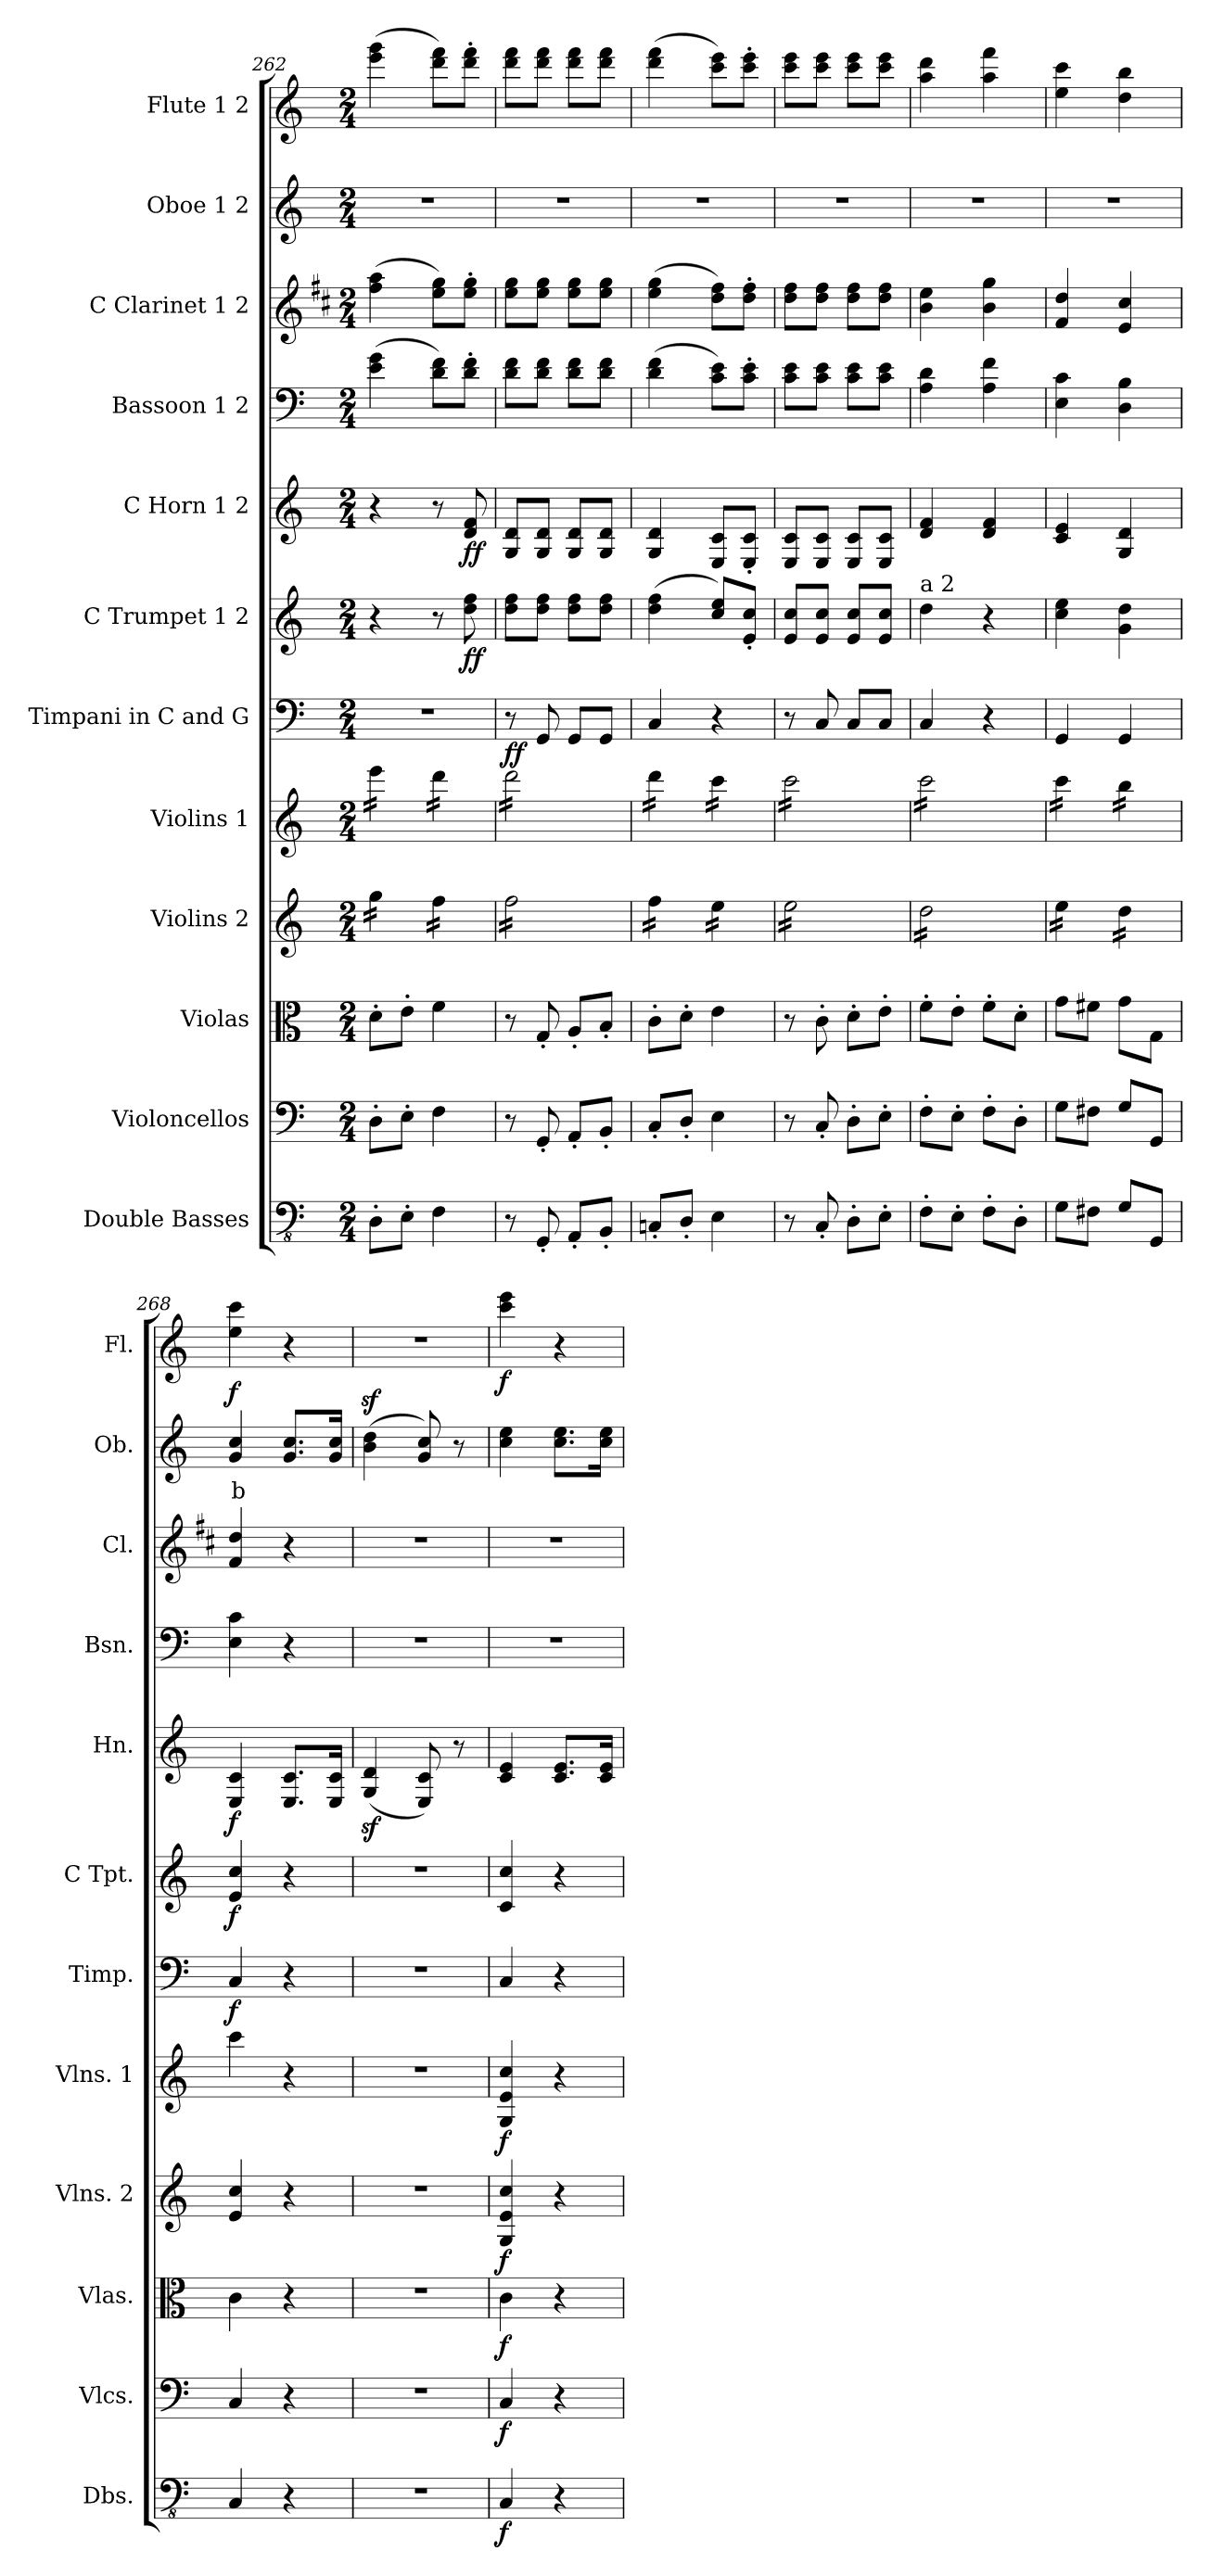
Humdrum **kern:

**kern	**dynam	**kern	**dynam	**kern	**dynam	**kern	**dynam	**kern	**dynam	**kern	**dynam	**kern	**dynam	**kern	**dynam	**kern	**kern	**kern	**text	**dynam	**kern	**dynam
*part12	*part12	*part11	*part11	*part10	*part10	*part9	*part9	*part8	*part8	*part7	*part7	*part6	*part6	*part5	*part5	*part4	*part3	*part2	*part2	*part2	*part1	*part1
*staff12	*staff12	*staff11	*staff11	*staff10	*staff10	*staff9	*staff9	*staff8	*staff8	*staff7	*staff7	*staff6	*staff6	*staff5	*staff5	*staff4	*staff3	*staff2	*staff2	*staff2	*staff1	*staff1
*I"Double Basses	*	*I"Violoncellos	*	*I"Violas	*	*I"Violins 2	*	*I"Violins 1	*	*I"Timpani in C and G	*	*I"C Trumpet 1 2	*	*I"C Horn  1 2	*	*I"Bassoon 1 2	*I"C Clarinet 1 2	*I"Oboe 1 2	*	*	*I"Flute 1 2	*
*I'Dbs.	*	*I'Vlcs.	*	*I'Vlas.	*	*I'Vlns. 2	*	*I'Vlns. 1	*	*I'Timp.	*	*I'C Tpt.	*	*I'Hn.	*	*I'Bsn.	*I'Cl.	*I'Ob.	*	*	*I'Fl.	*
*clefFv4	*	*clefF4	*	*clefC3	*	*clefG2	*	*clefG2	*	*clefF4	*	*clefG2	*	*clefG2	*	*clefF4	*clefG2	*clefG2	*	*	*clefG2	*
*	*	*	*	*	*	*	*	*	*	*	*	*	*	*ITrd7c12	*	*	*ITrd1c2	*	*	*	*	*
*k[]	*	*k[]	*	*k[]	*	*k[]	*	*k[]	*	*k[]	*	*k[]	*	*k[]	*	*k[]	*k[]	*k[]	*	*	*k[]	*
*M2/4	*	*M2/4	*	*M2/4	*	*M2/4	*	*M2/4	*	*M2/4	*	*M2/4	*	*M2/4	*	*M2/4	*M2/4	*M2/4	*	*	*M2/4	*
=262	=262	=262	=262	=262	=262	=262	=262	=262	=262	=262	=262	=262	=262	=262	=262	=262	=262	=262	=262	=262	=262	=262
*	*	*	*	*	*	*tremolo	*	*	*	*	*	*	*	*	*	*	*	*	*	*	*	*
*	*	*	*	*	*	*	*	*tremolo	*	*	*	*	*	*	*	*	*	*	*	*	*	*
8DD'\L	.	8D'\L	.	8d'\L	.	16gg\LL	.	16eee\LL	.	2r	.	4r	.	4r	.	(>4e\ 4g\	(>4ee\ 4gg\	2r	.	.	(>4eee\ 4ggg\	.
.	.	.	.	.	.	16gg\	.	16eee\	.	.	.	.	.	.	.	.	.	.	.	.	.	.
8EE'\J	.	8E'\J	.	8e'\J	.	16gg\	.	16eee\	.	.	.	.	.	.	.	.	.	.	.	.	.	.
.	.	.	.	.	.	16gg\JJ	.	16eee\JJ	.	.	.	.	.	.	.	.	.	.	.	.	.	.
4FF\	.	4F\	.	4f\	.	16ff\LL	.	16ddd\LL	.	.	.	8r	.	8r	.	8d\ 8f\L)	8dd\ 8ff\L)	.	.	.	8ddd\ 8fff\L)	.
.	.	.	.	.	.	16ff\	.	16ddd\	.	.	.	.	.	.	.	.	.	.	.	.	.	.
!	!	!	!	!	!	!	!	!	!	!	!	!	!LO:DY:b	!	!LO:DY:b	!	!	!	!	!	!	!
.	.	.	.	.	.	16ff\	.	16ddd\	.	.	.	8dd\ 8ff\	ff	8D/ 8F/	ff	8d\' 8f\'J	8dd\' 8ff\'J	.	.	.	8ddd\' 8fff\'J	.
.	.	.	.	.	.	16ff\JJ	.	16ddd\JJ	.	.	.	.	.	.	.	.	.	.	.	.	.	.
=263	=263	=263	=263	=263	=263	=263	=263	=263	=263	=263	=263	=263	=263	=263	=263	=263	=263	=263	=263	=263	=263	=263
!	!	!	!	!	!	!	!	!	!	!	!LO:DY:b	!	!	!	!	!	!	!	!	!	!	!
8r	.	8r	.	8r	.	16ff\LL	.	16ddd\LL	.	8r	ff	8dd\ 8ff\L	.	8GG/ 8D/L	.	8d\ 8f\L	8dd\ 8ff\L	2r	.	.	8ddd\ 8fff\L	.
.	.	.	.	.	.	16ff\	.	16ddd\	.	.	.	.	.	.	.	.	.	.	.	.	.	.
8GGG'/	.	8GG'/	.	8G'/	.	16ff\	.	16ddd\	.	8GG/	.	8dd\ 8ff\J	.	8GG/ 8D/J	.	8d\ 8f\J	8dd\ 8ff\J	.	.	.	8ddd\ 8fff\J	.
.	.	.	.	.	.	16ff\	.	16ddd\	.	.	.	.	.	.	.	.	.	.	.	.	.	.
8AAA'/L	.	8AA'/L	.	8A'/L	.	16ff\	.	16ddd\	.	8GG/L	.	8dd\ 8ff\L	.	8GG/ 8D/L	.	8d\ 8f\L	8dd\ 8ff\L	.	.	.	8ddd\ 8fff\L	.
.	.	.	.	.	.	16ff\	.	16ddd\	.	.	.	.	.	.	.	.	.	.	.	.	.	.
8BBB'/J	.	8BB'/J	.	8B'/J	.	16ff\	.	16ddd\	.	8GG/J	.	8dd\ 8ff\J	.	8GG/ 8D/J	.	8d\ 8f\J	8dd\ 8ff\J	.	.	.	8ddd\ 8fff\J	.
.	.	.	.	.	.	16ff\JJ	.	16ddd\JJ	.	.	.	.	.	.	.	.	.	.	.	.	.	.
=264	=264	=264	=264	=264	=264	=264	=264	=264	=264	=264	=264	=264	=264	=264	=264	=264	=264	=264	=264	=264	=264	=264
8CCn'/L	.	8C'/L	.	8c'\L	.	16ff\LL	.	16ddd\LL	.	4C/	.	(>4dd\ 4ff\	.	4GG/ 4D/	.	(>4d\ 4f\	(>4dd\ 4ff\	2r	.	.	(>4ddd\ 4fff\	.
.	.	.	.	.	.	16ff\	.	16ddd\	.	.	.	.	.	.	.	.	.	.	.	.	.	.
8DD'/J	.	8D'/J	.	8d'\J	.	16ff\	.	16ddd\	.	.	.	.	.	.	.	.	.	.	.	.	.	.
.	.	.	.	.	.	16ff\JJ	.	16ddd\JJ	.	.	.	.	.	.	.	.	.	.	.	.	.	.
4EE\	.	4E\	.	4e\	.	16ee\LL	.	16ccc\LL	.	4r	.	8cc/ 8ee/L)	.	8EE/ 8C/L	.	8c\ 8e\L)	8cc\ 8ee\L)	.	.	.	8ccc\ 8eee\L)	.
.	.	.	.	.	.	16ee\	.	16ccc\	.	.	.	.	.	.	.	.	.	.	.	.	.	.
.	.	.	.	.	.	16ee\	.	16ccc\	.	.	.	8e/' 8cc/'J	.	8EE/' 8C/'J	.	8c\' 8e\'J	8cc\' 8ee\'J	.	.	.	8ccc\' 8eee\'J	.
.	.	.	.	.	.	16ee\JJ	.	16ccc\JJ	.	.	.	.	.	.	.	.	.	.	.	.	.	.
=265	=265	=265	=265	=265	=265	=265	=265	=265	=265	=265	=265	=265	=265	=265	=265	=265	=265	=265	=265	=265	=265	=265
8r	.	8r	.	8r	.	16ee\LL	.	16ccc\LL	.	8r	.	8e/ 8cc/L	.	8EE/ 8C/L	.	8c\ 8e\L	8cc\ 8ee\L	2r	.	.	8ccc\ 8eee\L	.
.	.	.	.	.	.	16ee\	.	16ccc\	.	.	.	.	.	.	.	.	.	.	.	.	.	.
8CC'/	.	8C'/	.	8c'\	.	16ee\	.	16ccc\	.	8C/	.	8e/ 8cc/J	.	8EE/ 8C/J	.	8c\ 8e\J	8cc\ 8ee\J	.	.	.	8ccc\ 8eee\J	.
.	.	.	.	.	.	16ee\	.	16ccc\	.	.	.	.	.	.	.	.	.	.	.	.	.	.
8DD'\L	.	8D'\L	.	8d'\L	.	16ee\	.	16ccc\	.	8C/L	.	8e/ 8cc/L	.	8EE/ 8C/L	.	8c\ 8e\L	8cc\ 8ee\L	.	.	.	8ccc\ 8eee\L	.
.	.	.	.	.	.	16ee\	.	16ccc\	.	.	.	.	.	.	.	.	.	.	.	.	.	.
8EE'\J	.	8E'\J	.	8e'\J	.	16ee\	.	16ccc\	.	8C/J	.	8e/ 8cc/J	.	8EE/ 8C/J	.	8c\ 8e\J	8cc\ 8ee\J	.	.	.	8ccc\ 8eee\J	.
.	.	.	.	.	.	16ee\JJ	.	16ccc\JJ	.	.	.	.	.	.	.	.	.	.	.	.	.	.
=266	=266	=266	=266	=266	=266	=266	=266	=266	=266	=266	=266	=266	=266	=266	=266	=266	=266	=266	=266	=266	=266	=266
!	!	!	!	!	!	!	!	!	!	!	!	!LO:TX:a:t=a 2	!	!	!	!	!	!	!	!	!	!
8FF'\L	.	8F'\L	.	8f'\L	.	16dd\LL	.	16ccc\LL	.	4C/	.	4dd\	.	4D/ 4F/	.	4A\ 4d\	4a\ 4dd\	2r	.	.	4aa\ 4ddd\	.
.	.	.	.	.	.	16dd\	.	16ccc\	.	.	.	.	.	.	.	.	.	.	.	.	.	.
8EE'\J	.	8E'\J	.	8e'\J	.	16dd\	.	16ccc\	.	.	.	.	.	.	.	.	.	.	.	.	.	.
.	.	.	.	.	.	16dd\	.	16ccc\	.	.	.	.	.	.	.	.	.	.	.	.	.	.
8FF'\L	.	8F'\L	.	8f'\L	.	16dd\	.	16ccc\	.	4r	.	4r	.	4D/ 4F/	.	4A\ 4f\	4a\ 4ff\	.	.	.	4aa\ 4fff\	.
.	.	.	.	.	.	16dd\	.	16ccc\	.	.	.	.	.	.	.	.	.	.	.	.	.	.
8DD'\J	.	8D'\J	.	8d'\J	.	16dd\	.	16ccc\	.	.	.	.	.	.	.	.	.	.	.	.	.	.
.	.	.	.	.	.	16dd\JJ	.	16ccc\JJ	.	.	.	.	.	.	.	.	.	.	.	.	.	.
=267	=267	=267	=267	=267	=267	=267	=267	=267	=267	=267	=267	=267	=267	=267	=267	=267	=267	=267	=267	=267	=267	=267
8GG\L	.	8G\L	.	8g\L	.	16ee\LL	.	16ccc\LL	.	4GG/	.	4cc\ 4ee\	.	4C/ 4E/	.	4E\ 4c\	4e/ 4cc/	2r	.	.	4ee\ 4ccc\	.
.	.	.	.	.	.	16ee\	.	16ccc\	.	.	.	.	.	.	.	.	.	.	.	.	.	.
8FF#X\J	.	8F#X\J	.	8f#X\J	.	16ee\	.	16ccc\	.	.	.	.	.	.	.	.	.	.	.	.	.	.
.	.	.	.	.	.	16ee\JJ	.	16ccc\JJ	.	.	.	.	.	.	.	.	.	.	.	.	.	.
8GG/L	.	8G/L	.	8g\L	.	16dd\LL	.	16bb\LL	.	4GG/	.	4g\ 4dd\	.	4GG/ 4D/	.	4D\ 4B\	4d/ 4b/	.	.	.	4dd\ 4bb\	.
.	.	.	.	.	.	16dd\	.	16bb\	.	.	.	.	.	.	.	.	.	.	.	.	.	.
8GGG/J	.	8GG/J	.	8G\J	.	16dd\	.	16bb\	.	.	.	.	.	.	.	.	.	.	.	.	.	.
.	.	.	.	.	.	16dd\JJ	.	16bb\JJ	.	.	.	.	.	.	.	.	.	.	.	.	.	.
*	*	*	*	*	*	*	*	*Xtremolo	*	*	*	*	*	*	*	*	*	*	*	*	*	*
*	*	*	*	*	*	*Xtremolo	*	*	*	*	*	*	*	*	*	*	*	*	*	*	*	*
=268	=268	=268	=268	=268	=268	=268	=268	=268	=268	=268	=268	=268	=268	=268	=268	=268	=268	=268	=268	=268	=268	=268
!	!	!	!	!	!	!	!	!	!	!	!LO:DY:b	!	!LO:DY:b	!	!LO:DY:b	!	!	!	!	!LO:DY:b	!	!
4CC/	.	4C/	.	4c\	.	4e/ 4cc/	.	4ccc\	.	4C/	f	4e/ 4cc/	f	4EE/ 4C/	f	4E\ 4c\	4e/ 4cc/	4g/ 4cc/	b	f	4ee\ 4ccc\	.
4r	.	4r	.	4r	.	4r	.	4r	.	4r	.	4r	.	8.EE/ 8.C/L	.	4r	4r	8.g/ 8.cc/L	.	.	4r	.
.	.	.	.	.	.	.	.	.	.	.	.	.	.	16EE/ 16C/Jk	.	.	.	16g/ 16cc/Jk	.	.	.	.
=269	=269	=269	=269	=269	=269	=269	=269	=269	=269	=269	=269	=269	=269	=269	=269	=269	=269	=269	=269	=269	=269	=269
2r	.	2r	.	2r	.	2r	.	2r	.	2r	.	2r	.	(>4GG/z< 4D/z<	.	2r	2r	(>4b\z< 4dd\z<	.	.	2r	.
.	.	.	.	.	.	.	.	.	.	.	.	.	.	8EE/ 8C/)	.	.	.	8g/ 8cc/)	.	.	.	.
.	.	.	.	.	.	.	.	.	.	.	.	.	.	8r	.	.	.	8r	.	.	.	.
=270	=270	=270	=270	=270	=270	=270	=270	=270	=270	=270	=270	=270	=270	=270	=270	=270	=270	=270	=270	=270	=270	=270
!	!LO:DY:b	!	!LO:DY:b	!	!LO:DY:b	!	!LO:DY:b	!	!LO:DY:b	!	!	!	!	!	!	!	!	!	!	!	!	!LO:DY:b
4CC/	f	4C/	f	4c\	f	4G/ 4e/ 4cc/	f	4G/ 4e/ 4cc/	f	4C/	.	4c/ 4cc/	.	4C/ 4E/	.	2r	2r	4cc\ 4ee\	.	.	4ccc\ 4eee\	f
4r	.	4r	.	4r	.	4r	.	4r	.	4r	.	4r	.	8.C/ 8.E/L	.	.	.	8.cc\ 8.ee\L	.	.	4r	.
.	.	.	.	.	.	.	.	.	.	.	.	.	.	16C/ 16E/Jk	.	.	.	16cc\ 16ee\Jk	.	.	.	.
=	=	=	=	=	=	=	=	=	=	=	=	=	=	=	=	=	=	=	=	=	=	=
*-	*-	*-	*-	*-	*-	*-	*-	*-	*-	*-	*-	*-	*-	*-	*-	*-	*-	*-	*-	*-	*-	*-
